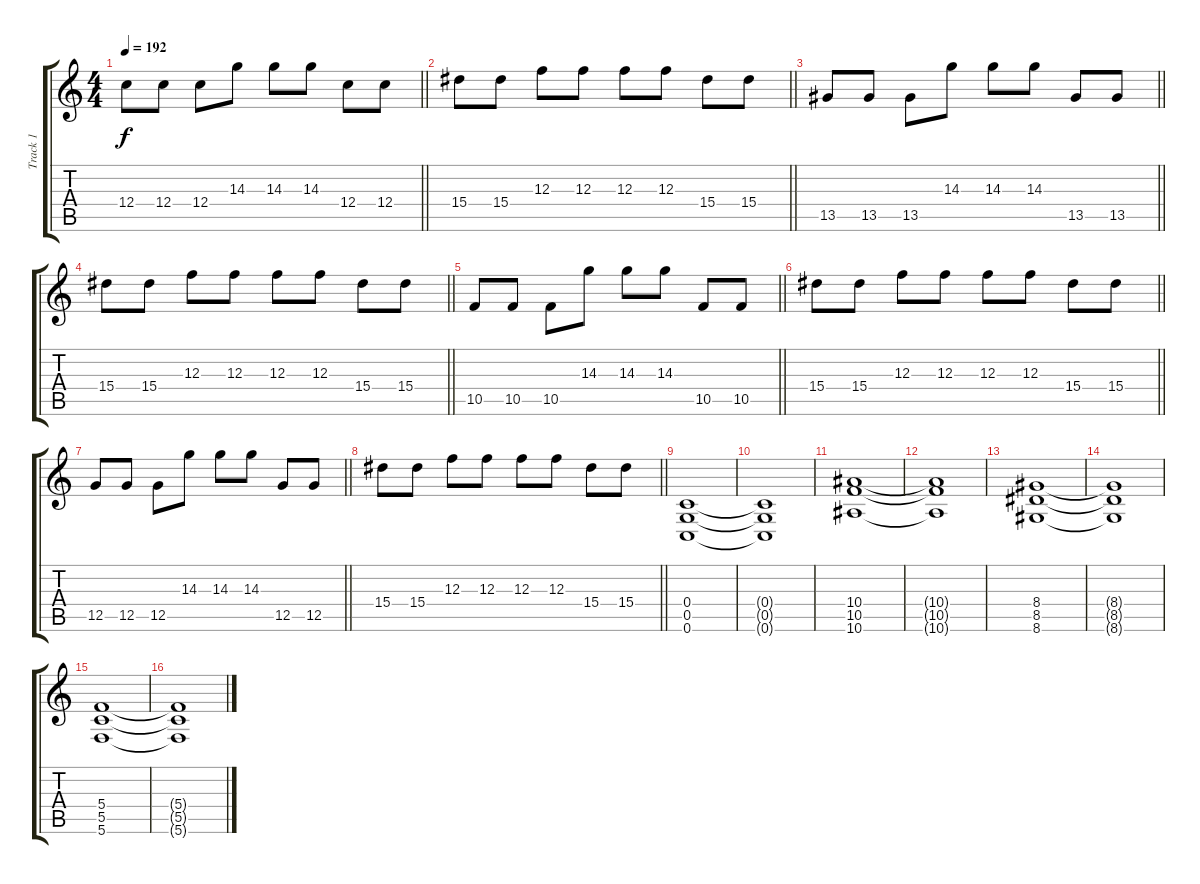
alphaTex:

\track ("Track 1" "Track 1") {instrument distortionguitar}
\staff {score tabs}
\tuning (D4 A3 F3 C3 G2 C2) {hide}
\ts (4 4)
\tempo 192
\clef g2
\barLineRight lightlight
\ks c
12.4.8{dy f} 12.4.8 12.4.8 14.3.8 14.3.8 14.3.8 12.4.8 12.4.8 |
\barLineRight lightlight
15.4.8 15.4.8 12.3.8 12.3.8 12.3.8 12.3.8 15.4.8 15.4.8 |
\barLineRight lightlight
13.5.8 13.5.8 13.5.8 14.3.8 14.3.8 14.3.8 13.5.8 13.5.8 |
\barLineRight lightlight
15.4.8 15.4.8 12.3.8 12.3.8 12.3.8 12.3.8 15.4.8 15.4.8 |
\barLineRight lightlight
10.5.8 10.5.8 10.5.8 14.3.8 14.3.8 14.3.8 10.5.8 10.5.8 |
\barLineRight lightlight
15.4.8 15.4.8 12.3.8 12.3.8 12.3.8 12.3.8 15.4.8 15.4.8 |
\barLineRight lightlight
12.5.8 12.5.8 12.5.8 14.3.8 14.3.8 14.3.8 12.5.8 12.5.8 |
\barLineRight lightlight
15.4.8 15.4.8 12.3.8 12.3.8 12.3.8 12.3.8 15.4.8 15.4.8 |
(0.4 0.5 0.6).1 |
(0.4{t} 0.5{t} 0.6{t}).1 |
(10.4 10.5 10.6).1 |
(10.4{t} 10.5{t} 10.6{t}).1 |
(8.4 8.5 8.6).1 |
(8.4{t} 8.5{t} 8.6{t}).1 |
(5.4 5.5 5.6).1 |
(5.4{t} 5.5{t} 5.6{t}).1
